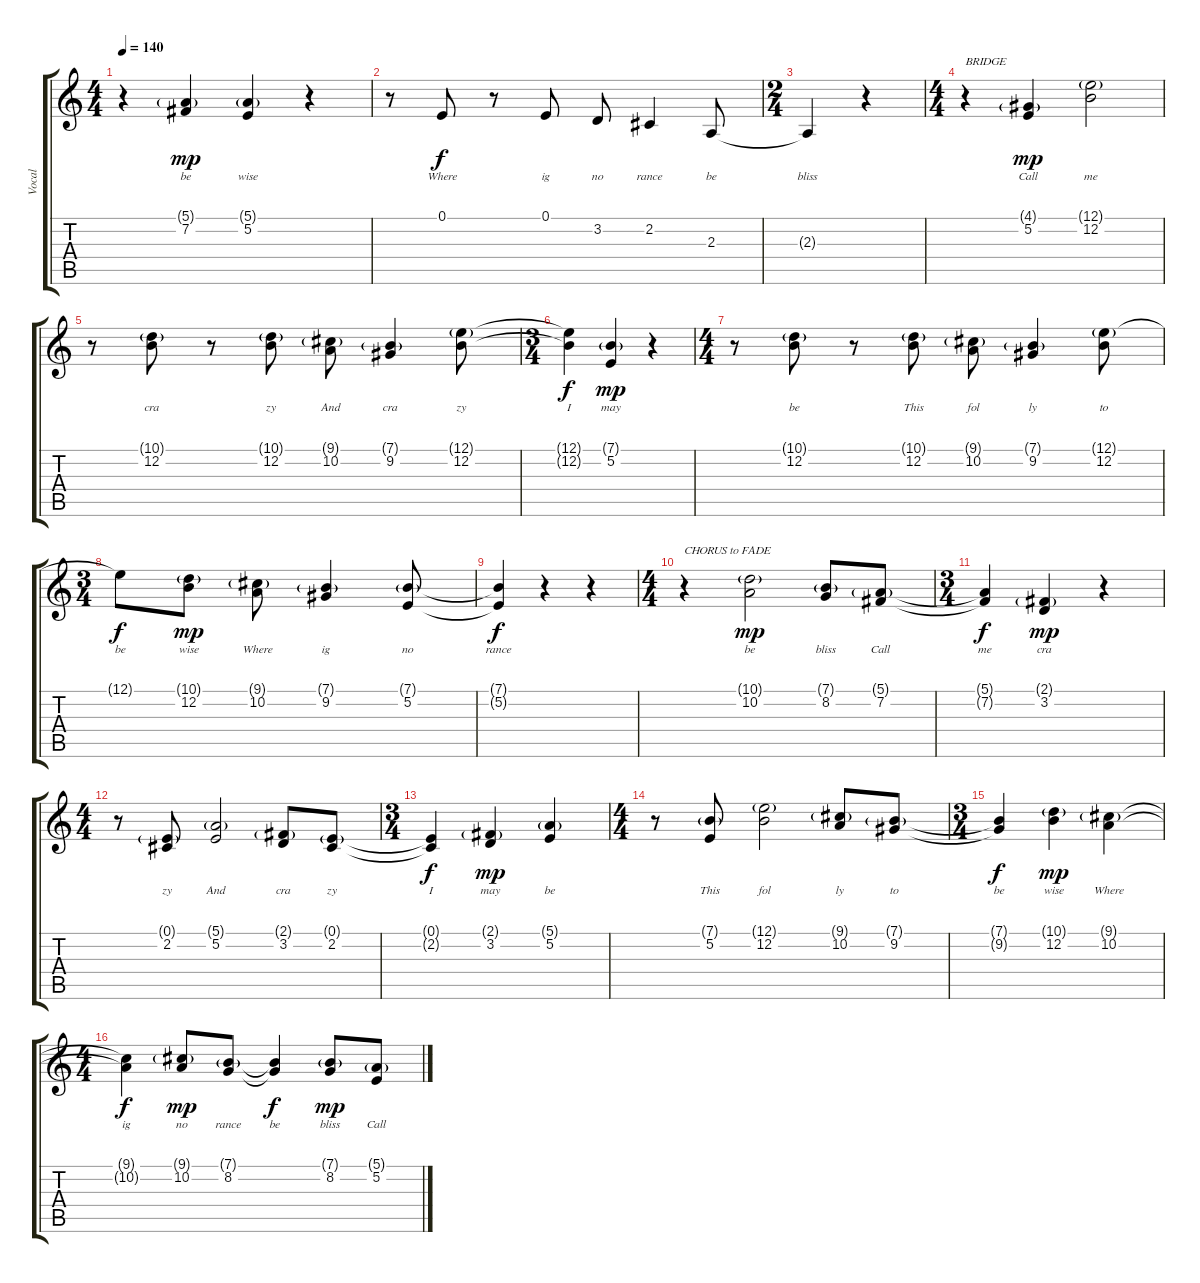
\track ("Vocal" "Vocal") {instrument acousticgrandpiano}
\staff {score tabs}
\tuning (E4 B3 G3 D3 A2 E2) {hide}
\ts (4 4)
\tempo 140
\clef g2
\ks c
r.4{dy f} (5.1{g} 7.2).4{lyrics (0 "be") lyrics (1 "") lyrics (2 "") lyrics (3 "") lyrics (4 "") dy mp} (5.1{g} 5.2).4{lyrics (0 "wise") lyrics (1 "") lyrics (2 "") lyrics (3 "") lyrics (4 "")} r.4 |
r.8 0.1.8{lyrics (0 "Where") lyrics (1 "") lyrics (2 "") lyrics (3 "") lyrics (4 "") dy f} r.8 0.1.8{lyrics (0 "ig") lyrics (1 "") lyrics (2 "") lyrics (3 "") lyrics (4 "")} 3.2.8{lyrics (0 "no") lyrics (1 "") lyrics (2 "") lyrics (3 "") lyrics (4 "")} 2.2.4{lyrics (0 "rance") lyrics (1 "") lyrics (2 "") lyrics (3 "") lyrics (4 "")} 2.3.8{lyrics (0 "be") lyrics (1 "") lyrics (2 "") lyrics (3 "") lyrics (4 "")} |
\ts (2 4)
2.3{t}.4{lyrics (0 "bliss") lyrics (1 "") lyrics (2 "") lyrics (3 "") lyrics (4 "")} r.4 |
\ts (4 4)
r.4{txt "BRIDGE"} (4.1{g} 5.2).4{lyrics (0 "Call") lyrics (1 "") lyrics (2 "") lyrics (3 "") lyrics (4 "") dy mp} (12.1{g} 12.2).2{lyrics (0 "me") lyrics (1 "") lyrics (2 "") lyrics (3 "") lyrics (4 "")} |
r.8 (10.1{g} 12.2).8{lyrics (0 "cra") lyrics (1 "") lyrics (2 "") lyrics (3 "") lyrics (4 "")} r.8 (10.1{g} 12.2).8{lyrics (0 "zy") lyrics (1 "") lyrics (2 "") lyrics (3 "") lyrics (4 "")} (9.1{g} 10.2).8{lyrics (0 "And") lyrics (1 "") lyrics (2 "") lyrics (3 "") lyrics (4 "")} (7.1{g} 9.2).4{lyrics (0 "cra") lyrics (1 "") lyrics (2 "") lyrics (3 "") lyrics (4 "")} (12.1{g} 12.2).8{lyrics (0 "zy") lyrics (1 "") lyrics (2 "") lyrics (3 "") lyrics (4 "")} |
\ts (3 4)
(12.1{t} 12.2{t}).4{lyrics (0 "I") lyrics (1 "") lyrics (2 "") lyrics (3 "") lyrics (4 "") dy f} (7.1{g} 5.2).4{lyrics (0 "may") lyrics (1 "") lyrics (2 "") lyrics (3 "") lyrics (4 "") dy mp} r.4 |
\ts (4 4)
r.8 (10.1{g} 12.2).8{lyrics (0 "be") lyrics (1 "") lyrics (2 "") lyrics (3 "") lyrics (4 "")} r.8 (10.1{g} 12.2).8{lyrics (0 "This") lyrics (1 "") lyrics (2 "") lyrics (3 "") lyrics (4 "")} (9.1{g} 10.2).8{lyrics (0 "fol") lyrics (1 "") lyrics (2 "") lyrics (3 "") lyrics (4 "")} (7.1{g} 9.2).4{lyrics (0 "ly") lyrics (1 "") lyrics (2 "") lyrics (3 "") lyrics (4 "")} (12.1{g} 12.2).8{lyrics (0 "to") lyrics (1 "") lyrics (2 "") lyrics (3 "") lyrics (4 "")} |
\ts (3 4)
12.1{t}.8{lyrics (0 "be") lyrics (1 "") lyrics (2 "") lyrics (3 "") lyrics (4 "") dy f} (10.1{g} 12.2).8{lyrics (0 "wise") lyrics (1 "") lyrics (2 "") lyrics (3 "") lyrics (4 "") dy mp} (9.1{g} 10.2).8{lyrics (0 "Where") lyrics (1 "") lyrics (2 "") lyrics (3 "") lyrics (4 "")} (7.1{g} 9.2).4{lyrics (0 "ig") lyrics (1 "") lyrics (2 "") lyrics (3 "") lyrics (4 "")} (7.1{g} 5.2).8{lyrics (0 "no") lyrics (1 "") lyrics (2 "") lyrics (3 "") lyrics (4 "")} |
(7.1{t} 5.2{t}).4{lyrics (0 "rance") lyrics (1 "") lyrics (2 "") lyrics (3 "") lyrics (4 "") dy f} r.4 r.4 |
\ts (4 4)
r.4{txt "CHORUS to FADE"} (10.1{g} 10.2).2{lyrics (0 "be") lyrics (1 "") lyrics (2 "") lyrics (3 "") lyrics (4 "") dy mp} (7.1{g} 8.2).8{lyrics (0 "bliss") lyrics (1 "") lyrics (2 "") lyrics (3 "") lyrics (4 "")} (5.1{g} 7.2).8{lyrics (0 "Call") lyrics (1 "") lyrics (2 "") lyrics (3 "") lyrics (4 "")} |
\ts (3 4)
(5.1{t} 7.2{t}).4{lyrics (0 "me") lyrics (1 "") lyrics (2 "") lyrics (3 "") lyrics (4 "") dy f} (2.1{g} 3.2).4{lyrics (0 "cra") lyrics (1 "") lyrics (2 "") lyrics (3 "") lyrics (4 "") dy mp} r.4 |
\ts (4 4)
r.8 (0.1{g} 2.2).8{lyrics (0 "zy") lyrics (1 "") lyrics (2 "") lyrics (3 "") lyrics (4 "")} (5.1{g} 5.2).2{lyrics (0 "And") lyrics (1 "") lyrics (2 "") lyrics (3 "") lyrics (4 "")} (2.1{g} 3.2).8{lyrics (0 "cra") lyrics (1 "") lyrics (2 "") lyrics (3 "") lyrics (4 "")} (0.1{g} 2.2).8{lyrics (0 "zy") lyrics (1 "") lyrics (2 "") lyrics (3 "") lyrics (4 "")} |
\ts (3 4)
(0.1{t} 2.2{t}).4{lyrics (0 "I") lyrics (1 "") lyrics (2 "") lyrics (3 "") lyrics (4 "") dy f} (2.1{g} 3.2).4{lyrics (0 "may") lyrics (1 "") lyrics (2 "") lyrics (3 "") lyrics (4 "") dy mp} (5.1{g} 5.2).4{lyrics (0 "be") lyrics (1 "") lyrics (2 "") lyrics (3 "") lyrics (4 "")} |
\ts (4 4)
r.8 (7.1{g} 5.2).8{lyrics (0 "This") lyrics (1 "") lyrics (2 "") lyrics (3 "") lyrics (4 "")} (12.1{g} 12.2).2{lyrics (0 "fol") lyrics (1 "") lyrics (2 "") lyrics (3 "") lyrics (4 "")} (9.1{g} 10.2).8{lyrics (0 "ly") lyrics (1 "") lyrics (2 "") lyrics (3 "") lyrics (4 "")} (7.1{g} 9.2).8{lyrics (0 "to") lyrics (1 "") lyrics (2 "") lyrics (3 "") lyrics (4 "")} |
\ts (3 4)
(7.1{t} 9.2{t}).4{lyrics (0 "be") lyrics (1 "") lyrics (2 "") lyrics (3 "") lyrics (4 "") dy f} (10.1{g} 12.2).4{lyrics (0 "wise") lyrics (1 "") lyrics (2 "") lyrics (3 "") lyrics (4 "") dy mp} (9.1{g} 10.2).4{lyrics (0 "Where") lyrics (1 "") lyrics (2 "") lyrics (3 "") lyrics (4 "")} |
\ts (4 4)
(9.1{t} 10.2{t}).4{lyrics (0 "ig") lyrics (1 "") lyrics (2 "") lyrics (3 "") lyrics (4 "") dy f} (9.1{g} 10.2).8{lyrics (0 "no") lyrics (1 "") lyrics (2 "") lyrics (3 "") lyrics (4 "") dy mp} (7.1{g} 8.2).8{lyrics (0 "rance") lyrics (1 "") lyrics (2 "") lyrics (3 "") lyrics (4 "")} (7.1{t} 8.2{t}).4{lyrics (0 "be") lyrics (1 "") lyrics (2 "") lyrics (3 "") lyrics (4 "") dy f} (7.1{g} 8.2).8{lyrics (0 "bliss") lyrics (1 "") lyrics (2 "") lyrics (3 "") lyrics (4 "") dy mp} (5.1{g} 5.2).8{lyrics (0 "Call") lyrics (1 "") lyrics (2 "") lyrics (3 "") lyrics (4 "")}
